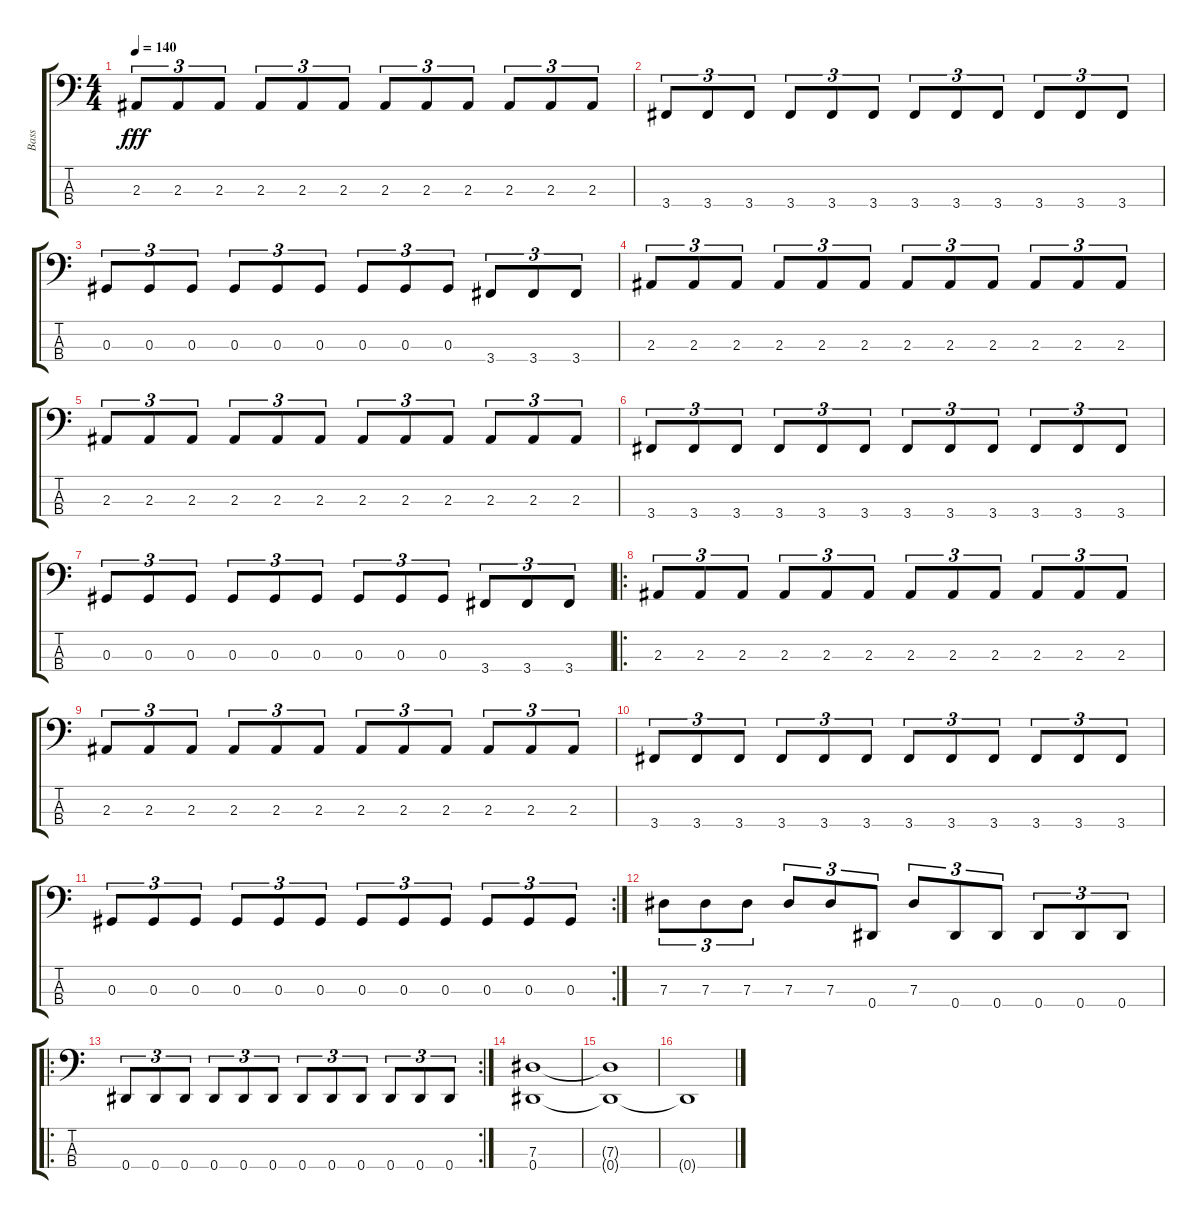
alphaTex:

\track ("Bass" "Bass") {instrument electricbasspick}
\staff {score tabs}
\tuning (Gb2 Db2 Ab1 Eb1) {hide}
\ts (4 4)
\tempo 140
\clef f4
\ks c
2.3.8{tu (3 2) dy fff} 2.3.8{tu (3 2)} 2.3.8{tu (3 2)} 2.3.8{tu (3 2)} 2.3.8{tu (3 2)} 2.3.8{tu (3 2)} 2.3.8{tu (3 2)} 2.3.8{tu (3 2)} 2.3.8{tu (3 2)} 2.3.8{tu (3 2)} 2.3.8{tu (3 2)} 2.3.8{tu (3 2)} |
3.4.8{tu (3 2)} 3.4.8{tu (3 2)} 3.4.8{tu (3 2)} 3.4.8{tu (3 2)} 3.4.8{tu (3 2)} 3.4.8{tu (3 2)} 3.4.8{tu (3 2)} 3.4.8{tu (3 2)} 3.4.8{tu (3 2)} 3.4.8{tu (3 2)} 3.4.8{tu (3 2)} 3.4.8{tu (3 2)} |
0.3.8{tu (3 2)} 0.3.8{tu (3 2)} 0.3.8{tu (3 2)} 0.3.8{tu (3 2)} 0.3.8{tu (3 2)} 0.3.8{tu (3 2)} 0.3.8{tu (3 2)} 0.3.8{tu (3 2)} 0.3.8{tu (3 2)} 3.4.8{tu (3 2)} 3.4.8{tu (3 2)} 3.4.8{tu (3 2)} |
2.3.8{tu (3 2)} 2.3.8{tu (3 2)} 2.3.8{tu (3 2)} 2.3.8{tu (3 2)} 2.3.8{tu (3 2)} 2.3.8{tu (3 2)} 2.3.8{tu (3 2)} 2.3.8{tu (3 2)} 2.3.8{tu (3 2)} 2.3.8{tu (3 2)} 2.3.8{tu (3 2)} 2.3.8{tu (3 2)} |
2.3.8{tu (3 2)} 2.3.8{tu (3 2)} 2.3.8{tu (3 2)} 2.3.8{tu (3 2)} 2.3.8{tu (3 2)} 2.3.8{tu (3 2)} 2.3.8{tu (3 2)} 2.3.8{tu (3 2)} 2.3.8{tu (3 2)} 2.3.8{tu (3 2)} 2.3.8{tu (3 2)} 2.3.8{tu (3 2)} |
3.4.8{tu (3 2)} 3.4.8{tu (3 2)} 3.4.8{tu (3 2)} 3.4.8{tu (3 2)} 3.4.8{tu (3 2)} 3.4.8{tu (3 2)} 3.4.8{tu (3 2)} 3.4.8{tu (3 2)} 3.4.8{tu (3 2)} 3.4.8{tu (3 2)} 3.4.8{tu (3 2)} 3.4.8{tu (3 2)} |
0.3.8{tu (3 2)} 0.3.8{tu (3 2)} 0.3.8{tu (3 2)} 0.3.8{tu (3 2)} 0.3.8{tu (3 2)} 0.3.8{tu (3 2)} 0.3.8{tu (3 2)} 0.3.8{tu (3 2)} 0.3.8{tu (3 2)} 3.4.8{tu (3 2)} 3.4.8{tu (3 2)} 3.4.8{tu (3 2)} |
\ro
2.3.8{tu (3 2)} 2.3.8{tu (3 2)} 2.3.8{tu (3 2)} 2.3.8{tu (3 2)} 2.3.8{tu (3 2)} 2.3.8{tu (3 2)} 2.3.8{tu (3 2)} 2.3.8{tu (3 2)} 2.3.8{tu (3 2)} 2.3.8{tu (3 2)} 2.3.8{tu (3 2)} 2.3.8{tu (3 2)} |
2.3.8{tu (3 2)} 2.3.8{tu (3 2)} 2.3.8{tu (3 2)} 2.3.8{tu (3 2)} 2.3.8{tu (3 2)} 2.3.8{tu (3 2)} 2.3.8{tu (3 2)} 2.3.8{tu (3 2)} 2.3.8{tu (3 2)} 2.3.8{tu (3 2)} 2.3.8{tu (3 2)} 2.3.8{tu (3 2)} |
3.4.8{tu (3 2)} 3.4.8{tu (3 2)} 3.4.8{tu (3 2)} 3.4.8{tu (3 2)} 3.4.8{tu (3 2)} 3.4.8{tu (3 2)} 3.4.8{tu (3 2)} 3.4.8{tu (3 2)} 3.4.8{tu (3 2)} 3.4.8{tu (3 2)} 3.4.8{tu (3 2)} 3.4.8{tu (3 2)} |
\rc 2
0.3.8{tu (3 2)} 0.3.8{tu (3 2)} 0.3.8{tu (3 2)} 0.3.8{tu (3 2)} 0.3.8{tu (3 2)} 0.3.8{tu (3 2)} 0.3.8{tu (3 2)} 0.3.8{tu (3 2)} 0.3.8{tu (3 2)} 0.3.8{tu (3 2)} 0.3.8{tu (3 2)} 0.3.8{tu (3 2)} |
7.3.8{tu (3 2)} 7.3.8{tu (3 2)} 7.3.8{tu (3 2)} 7.3.8{tu (3 2)} 7.3.8{tu (3 2)} 0.4.8{tu (3 2)} 7.3.8{tu (3 2)} 0.4.8{tu (3 2)} 0.4.8{tu (3 2)} 0.4.8{tu (3 2)} 0.4.8{tu (3 2)} 0.4.8{tu (3 2)} |
\ro
\rc 2
0.4.8{tu (3 2)} 0.4.8{tu (3 2)} 0.4.8{tu (3 2)} 0.4.8{tu (3 2)} 0.4.8{tu (3 2)} 0.4.8{tu (3 2)} 0.4.8{tu (3 2)} 0.4.8{tu (3 2)} 0.4.8{tu (3 2)} 0.4.8{tu (3 2)} 0.4.8{tu (3 2)} 0.4.8{tu (3 2)} |
(7.3 0.4).1 |
(7.3{t} 0.4{t}).1 |
0.4{t}.1
